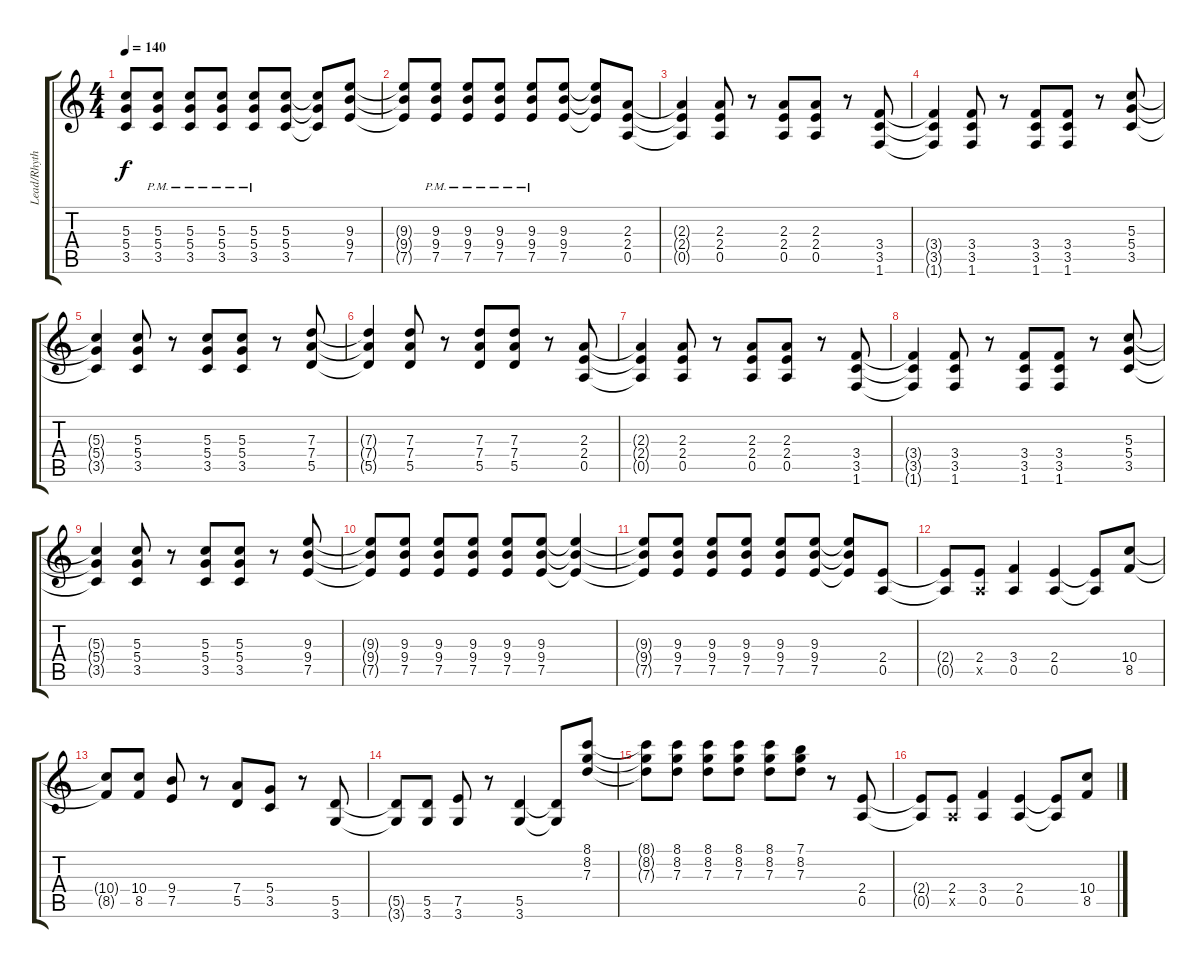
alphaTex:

\track ("Lead/Rhythm" "Lead/Rhyth") {instrument distortionguitar}
\staff {score tabs}
\tuning (E4 B3 G3 D3 A2 E2) {hide}
\ts (4 4)
\tempo 140
\clef g2
\ks c
(5.3{t} 5.4{t} 3.5{t}).8{dy f} (5.3{pm} 5.4 3.5).8 (5.3{pm} 5.4 3.5).8 (5.3{pm} 5.4 3.5).8 (5.3{pm} 5.4 3.5).8 (5.3 5.4 3.5).8 (5.3{t} 5.4{t} 3.5{t}).8 (9.3 9.4 7.5).8 |
(9.3{t} 9.4{t} 7.5{t}).8 (9.3 9.4 7.5{pm}).8 (9.3 9.4 7.5{pm}).8 (9.3 9.4 7.5{pm}).8 (9.3 9.4 7.5{pm}).8 (9.3 9.4 7.5).8 (9.3{t} 9.4{t} 7.5{t}).8 (2.3 2.4 0.5).8 |
(2.3{t} 2.4{t} 0.5{t}).4 (2.3 2.4 0.5).8 r.8 (2.3 2.4 0.5).8 (2.3 2.4 0.5).8 r.8 (3.4 3.5 1.6).8 |
(3.4{t} 3.5{t} 1.6{t}).4 (3.4 3.5 1.6).8 r.8 (3.4 3.5 1.6).8 (3.4 3.5 1.6).8 r.8 (5.3 5.4 3.5).8 |
(5.3{t} 5.4{t} 3.5{t}).4 (5.3 5.4 3.5).8 r.8 (5.3 5.4 3.5).8 (5.3 5.4 3.5).8 r.8 (7.3 7.4 5.5).8 |
(7.3{t} 7.4{t} 5.5{t}).4 (7.3 7.4 5.5).8 r.8 (7.3 7.4 5.5).8 (7.3 7.4 5.5).8 r.8 (2.3 2.4 0.5).8 |
(2.3{t} 2.4{t} 0.5{t}).4 (2.3 2.4 0.5).8 r.8 (2.3 2.4 0.5).8 (2.3 2.4 0.5).8 r.8 (3.4 3.5 1.6).8 |
(3.4{t} 3.5{t} 1.6{t}).4 (3.4 3.5 1.6).8 r.8 (3.4 3.5 1.6).8 (3.4 3.5 1.6).8 r.8 (5.3 5.4 3.5).8 |
(5.3{t} 5.4{t} 3.5{t}).4 (5.3 5.4 3.5).8 r.8 (5.3 5.4 3.5).8 (5.3 5.4 3.5).8 r.8 (9.3 9.4 7.5).8 |
(9.3{t} 9.4{t} 7.5{t}).8 (9.3 9.4 7.5).8 (9.3 9.4 7.5).8 (9.3 9.4 7.5).8 (9.3 9.4 7.5).8 (9.3 9.4 7.5).8 (9.3{t} 9.4{t} 7.5{t}).4 |
(9.3{t} 9.4{t} 7.5{t}).8 (9.3 9.4 7.5).8 (9.3 9.4 7.5).8 (9.3 9.4 7.5).8 (9.3 9.4 7.5).8 (9.3 9.4 7.5).8 (9.3{t} 9.4{t} 7.5{t}).8 (2.4 0.5).8 |
(2.4{t} 0.5{t}).8 (2.4 0.5{x}).8 (3.4 0.5).4 (2.4 0.5).4 (2.4{t} 0.5{t}).8 (10.4 8.5).8 |
(10.4{t} 8.5{t}).8 (10.4 8.5).8 (9.4 7.5).8 r.8 (7.4 5.5).8 (5.4 3.5).8 r.8 (5.5 3.6).8 |
(5.5{t} 3.6{t}).8 (5.5 3.6).8 (7.5 3.6).8 r.8 (5.5 3.6).4 (5.5{t} 3.6{t}).8 (8.1 8.2 7.3).8 |
(8.1{t} 8.2{t} 7.3{t}).8 (8.1 8.2 7.3).8 (8.1 8.2 7.3).8 (8.1 8.2 7.3).8 (8.1 8.2 7.3).8 (7.1 8.2 7.3).8 r.8 (2.4 0.5).8 |
(2.4{t} 0.5{t}).8 (2.4 0.5{x}).8 (3.4 0.5).4 (2.4 0.5).4 (2.4{t} 0.5{t}).8 (10.4 8.5).8
